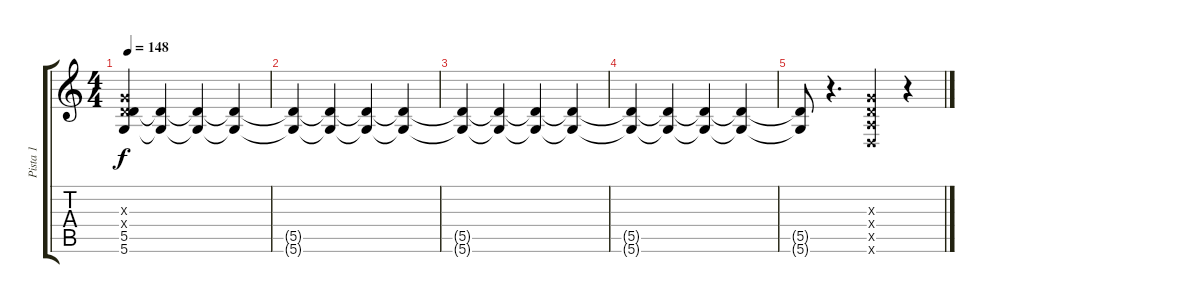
\track ("Pista 1" "Pista 1") {instrument overdrivenguitar}
\staff {score tabs}
\tuning (E4 B3 G3 D3 A2 D2) {hide}
\ts (4 4)
\tempo 148
\clef g2
\ks c
(0.3{x} 0.4{x} 5.5 5.6).4{dy f} (5.5{t} 5.6{t}).4 (5.5{t} 5.6{t}).4 (5.5{t} 5.6{t}).4 |
(5.5{t} 5.6{t}).4 (5.5{t} 5.6{t}).4 (5.5{t} 5.6{t}).4 (5.5{t} 5.6{t}).4 |
(5.5{t} 5.6{t}).4 (5.5{t} 5.6{t}).4 (5.5{t} 5.6{t}).4 (5.5{t} 5.6{t}).4 |
(5.5{t} 5.6{t}).4 (5.5{t} 5.6{t}).4 (5.5{t} 5.6{t}).4 (5.5{t} 5.6{t}).4 |
(5.5{t} 5.6{t}).8 r.4{d} (0.3{x} 0.4{x} 0.5{x} 0.6{x}).4 r.4
